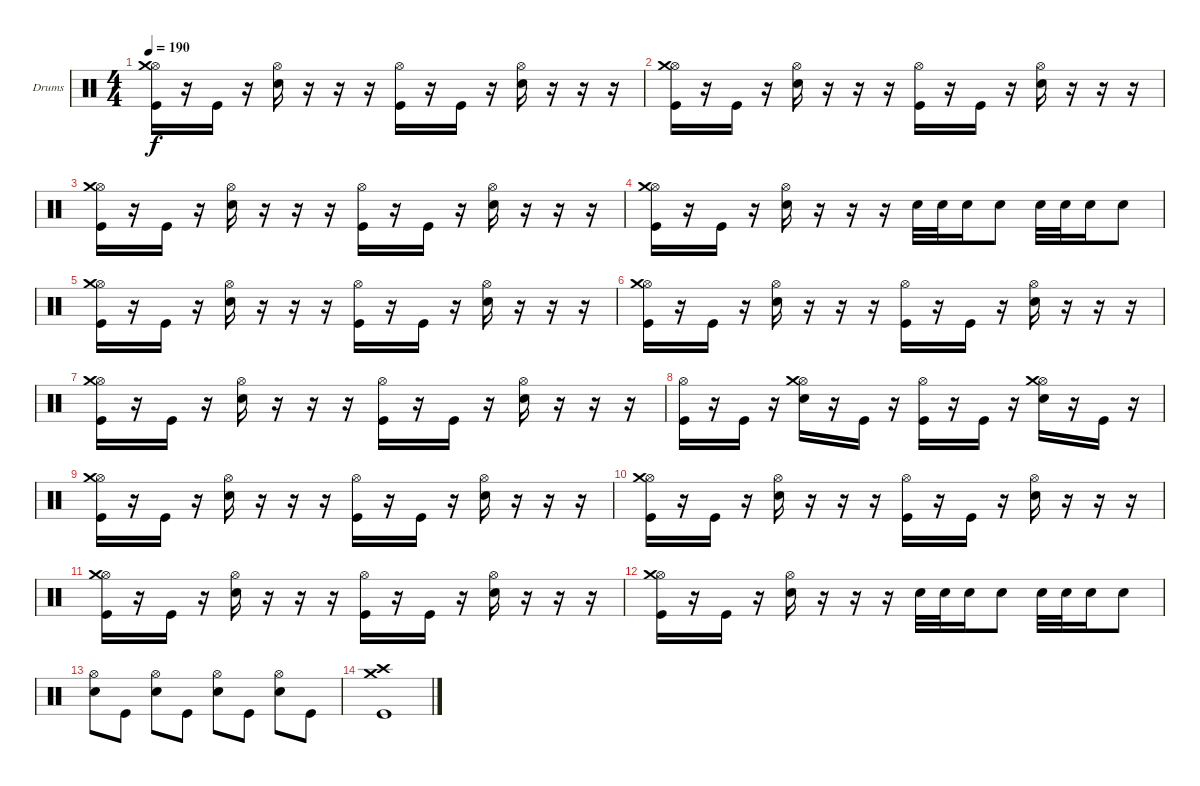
\defaultSystemsLayout 4
\bracketExtendMode groupsimilarinstruments
\firstSystemTrackNameOrientation horizontal
\otherSystemsTrackNameOrientation horizontal
\track ("Drumkit" "Drums") {instrument percussion}
\staff {score}
\articulation defaults
\ts (4 4)
\tempo 190
\clef neutral
\ks c
("Hi-Hat (open)" "Kick (hit)" "Crash medium (hit)").16{dy f} r.16 "Kick (hit)".16 r.16 ("Hi-Hat (open)" "Snare (hit) 2").16 r.16 r.16 r.16 ("Hi-Hat (open)" "Kick (hit)").16 r.16 "Kick (hit)".16 r.16 ("Hi-Hat (open)" "Snare (hit) 2").16 r.16 r.16 r.16 |
("Hi-Hat (open)" "Kick (hit)" "Crash medium (hit)").16 r.16 "Kick (hit)".16 r.16 ("Hi-Hat (open)" "Snare (hit) 2").16 r.16 r.16 r.16 ("Hi-Hat (open)" "Kick (hit)").16 r.16 "Kick (hit)".16 r.16 ("Hi-Hat (open)" "Snare (hit) 2").16 r.16 r.16 r.16 |
("Hi-Hat (open)" "Kick (hit)" "Crash medium (hit)").16 r.16 "Kick (hit)".16 r.16 ("Hi-Hat (open)" "Snare (hit) 2").16 r.16 r.16 r.16 ("Hi-Hat (open)" "Kick (hit)").16 r.16 "Kick (hit)".16 r.16 ("Hi-Hat (open)" "Snare (hit) 2").16 r.16 r.16 r.16 |
("Hi-Hat (open)" "Kick (hit)" "Crash medium (hit)").16 r.16 "Kick (hit)".16 r.16 ("Hi-Hat (open)" "Snare (hit) 2").16 r.16 r.16 r.16 "Snare (hit) 2".32 "Snare (hit) 2".32 "Snare (hit) 2".16 "Snare (hit) 2".8 "Snare (hit) 2".32 "Snare (hit) 2".32 "Snare (hit) 2".16 "Snare (hit) 2".8 |
("Hi-Hat (open)" "Kick (hit)" "Crash medium (hit)").16 r.16 "Kick (hit)".16 r.16 ("Hi-Hat (open)" "Snare (hit) 2").16 r.16 r.16 r.16 ("Hi-Hat (open)" "Kick (hit)").16 r.16 "Kick (hit)".16 r.16 ("Hi-Hat (open)" "Snare (hit) 2").16 r.16 r.16 r.16 |
("Hi-Hat (open)" "Kick (hit)" "Crash medium (hit)").16 r.16 "Kick (hit)".16 r.16 ("Hi-Hat (open)" "Snare (hit) 2").16 r.16 r.16 r.16 ("Hi-Hat (open)" "Kick (hit)").16 r.16 "Kick (hit)".16 r.16 ("Hi-Hat (open)" "Snare (hit) 2").16 r.16 r.16 r.16 |
("Hi-Hat (open)" "Kick (hit)" "Crash medium (hit)").16 r.16 "Kick (hit)".16 r.16 ("Hi-Hat (open)" "Snare (hit) 2").16 r.16 r.16 r.16 ("Hi-Hat (open)" "Kick (hit)").16 r.16 "Kick (hit)".16 r.16 ("Hi-Hat (open)" "Snare (hit) 2").16 r.16 r.16 r.16 |
("Hi-Hat (open)" "Kick (hit)").16 r.16 "Kick (hit)".16 r.16 ("Hi-Hat (open)" "Snare (hit) 2" "Crash medium (hit)").16 r.16 "Kick (hit)".16 r.16 ("Hi-Hat (open)" "Kick (hit)").16 r.16 "Kick (hit)".16 r.16 ("Hi-Hat (open)" "Snare (hit) 2" "Crash medium (hit)").16 r.16 "Kick (hit)".16 r.16 |
("Hi-Hat (open)" "Kick (hit)" "Crash medium (hit)").16 r.16 "Kick (hit)".16 r.16 ("Hi-Hat (open)" "Snare (hit) 2").16 r.16 r.16 r.16 ("Hi-Hat (open)" "Kick (hit)").16 r.16 "Kick (hit)".16 r.16 ("Hi-Hat (open)" "Snare (hit) 2").16 r.16 r.16 r.16 |
("Hi-Hat (open)" "Kick (hit)" "Crash medium (hit)").16 r.16 "Kick (hit)".16 r.16 ("Hi-Hat (open)" "Snare (hit) 2").16 r.16 r.16 r.16 ("Hi-Hat (open)" "Kick (hit)").16 r.16 "Kick (hit)".16 r.16 ("Hi-Hat (open)" "Snare (hit) 2").16 r.16 r.16 r.16 |
("Hi-Hat (open)" "Kick (hit)" "Crash medium (hit)").16 r.16 "Kick (hit)".16 r.16 ("Hi-Hat (open)" "Snare (hit) 2").16 r.16 r.16 r.16 ("Hi-Hat (open)" "Kick (hit)").16 r.16 "Kick (hit)".16 r.16 ("Hi-Hat (open)" "Snare (hit) 2").16 r.16 r.16 r.16 |
("Hi-Hat (open)" "Kick (hit)" "Crash medium (hit)").16 r.16 "Kick (hit)".16 r.16 ("Hi-Hat (open)" "Snare (hit) 2").16 r.16 r.16 r.16 "Snare (hit) 2".32 "Snare (hit) 2".32 "Snare (hit) 2".16 "Snare (hit) 2".8 "Snare (hit) 2".32 "Snare (hit) 2".32 "Snare (hit) 2".16 "Snare (hit) 2".8 |
("Snare (hit) 2" "Hi-Hat (open)").8 "Kick (hit)".8 ("Snare (hit) 2" "Hi-Hat (open)").8 "Kick (hit)".8 ("Snare (hit) 2" "Hi-Hat (open)").8 "Kick (hit)".8 ("Snare (hit) 2" "Hi-Hat (open)").8 "Kick (hit)".8 |
("Crash medium (hit)" "Kick (hit)" "Crash high (hit)").1
